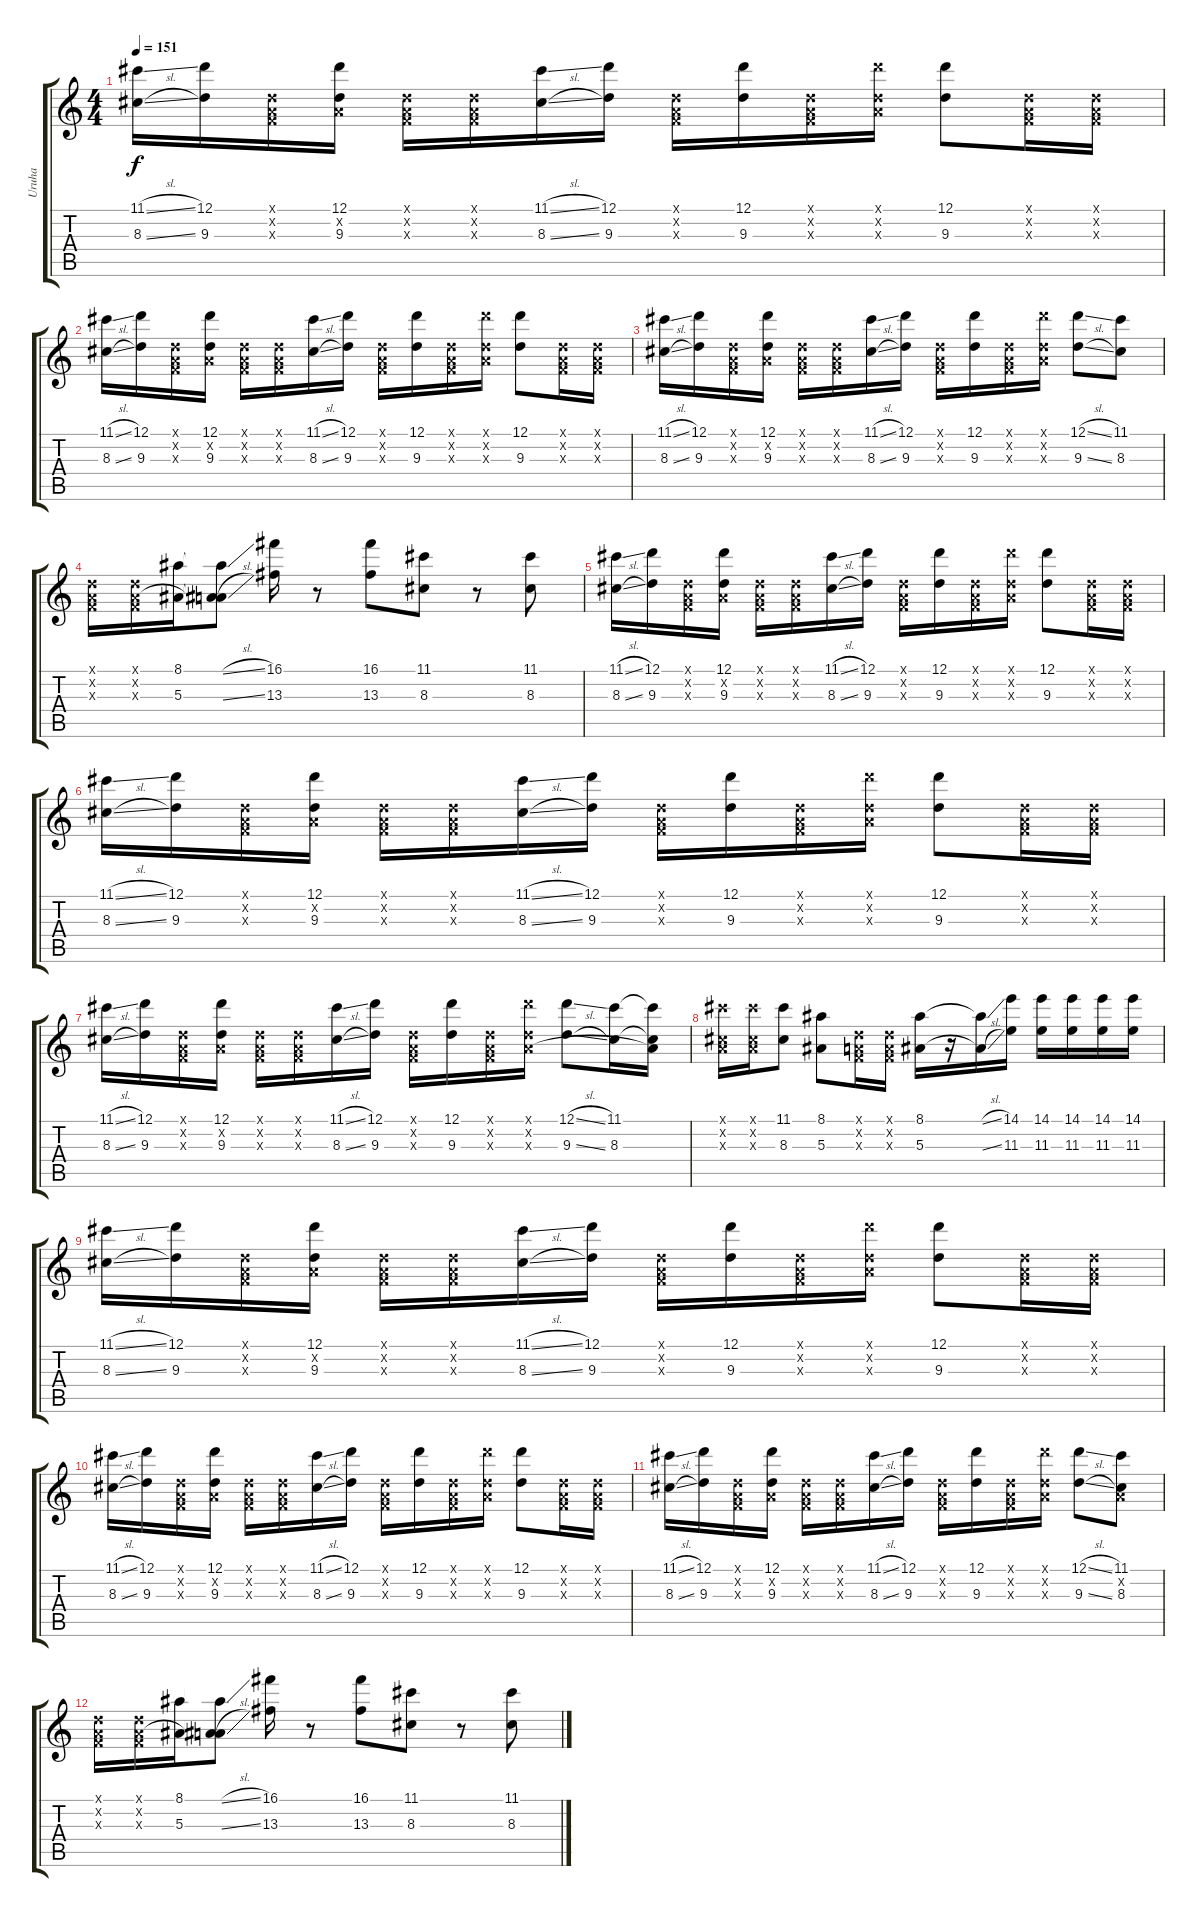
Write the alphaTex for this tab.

\track ("Uruha" "Uruha") {instrument overdrivenguitar}
\staff {score tabs}
\tuning (D4 A3 F3 C3 G2 D2) {hide}
\ts (4 4)
\tempo 151
\clef g2
\ks c
(11.1{sl} 8.3{sl}).16{dy f} (12.1 9.3).16 (0.1{x} 0.2{x} 0.3{x}).16 (12.1 0.2{x} 9.3).16 (0.1{x} 0.2{x} 0.3{x}).16 (0.1{x} 0.2{x} 0.3{x}).16 (11.1{sl} 8.3{sl}).16 (12.1 9.3).16 (0.1{x} 0.2{x} 0.3{x}).16 (12.1 9.3).16 (0.1{x} 0.2{x} 0.3{x}).16 (12.1{x} 0.2{x} 9.3{x}).16 (12.1 9.3).8 (0.1{x} 0.2{x} 0.3{x}).16 (0.1{x} 0.2{x} 0.3{x}).16 |
(11.1{sl} 8.3{sl}).16 (12.1 9.3).16 (0.1{x} 0.2{x} 0.3{x}).16 (12.1 0.2{x} 9.3).16 (0.1{x} 0.2{x} 0.3{x}).16 (0.1{x} 0.2{x} 0.3{x}).16 (11.1{sl} 8.3{sl}).16 (12.1 9.3).16 (0.1{x} 0.2{x} 0.3{x}).16 (12.1 9.3).16 (0.1{x} 0.2{x} 0.3{x}).16 (12.1{x} 0.2{x} 9.3{x}).16 (12.1 9.3).8 (0.1{x} 0.2{x} 0.3{x}).16 (0.1{x} 0.2{x} 0.3{x}).16 |
(11.1{sl} 8.3{sl}).16 (12.1 9.3).16 (0.1{x} 0.2{x} 0.3{x}).16 (12.1 0.2{x} 9.3).16 (0.1{x} 0.2{x} 0.3{x}).16 (0.1{x} 0.2{x} 0.3{x}).16 (11.1{sl} 8.3{sl}).16 (12.1 9.3).16 (0.1{x} 0.2{x} 0.3{x}).16 (12.1 9.3).16 (0.1{x} 0.2{x} 0.3{x}).16 (12.1{x} 0.2{x} 9.3{x}).16 (12.1{sl} 9.3{sl}).8 (11.1 8.3).8 |
(0.1{x} 0.2{x} 0.3{x}).16 (0.1{x} 0.2{x} 0.3{x}).16 (8.1 5.3).16 (8.1{sl t} 0.2{t} 5.3{sl t}).8 (16.1 13.3).16 r.8 (16.1 13.3).8 (11.1 8.3).8 r.8 (11.1 8.3).8 |
(11.1{sl} 8.3{sl}).16 (12.1 9.3).16 (0.1{x} 0.2{x} 0.3{x}).16 (12.1 0.2{x} 9.3).16 (0.1{x} 0.2{x} 0.3{x}).16 (0.1{x} 0.2{x} 0.3{x}).16 (11.1{sl} 8.3{sl}).16 (12.1 9.3).16 (0.1{x} 0.2{x} 0.3{x}).16 (12.1 9.3).16 (0.1{x} 0.2{x} 0.3{x}).16 (12.1{x} 0.2{x} 9.3{x}).16 (12.1 9.3).8 (0.1{x} 0.2{x} 0.3{x}).16 (0.1{x} 0.2{x} 0.3{x}).16 |
(11.1{sl} 8.3{sl}).16 (12.1 9.3).16 (0.1{x} 0.2{x} 0.3{x}).16 (12.1 0.2{x} 9.3).16 (0.1{x} 0.2{x} 0.3{x}).16 (0.1{x} 0.2{x} 0.3{x}).16 (11.1{sl} 8.3{sl}).16 (12.1 9.3).16 (0.1{x} 0.2{x} 0.3{x}).16 (12.1 9.3).16 (0.1{x} 0.2{x} 0.3{x}).16 (12.1{x} 0.2{x} 9.3{x}).16 (12.1 9.3).8 (0.1{x} 0.2{x} 0.3{x}).16 (0.1{x} 0.2{x} 0.3{x}).16 |
(11.1{sl} 8.3{sl}).16 (12.1 9.3).16 (0.1{x} 0.2{x} 0.3{x}).16 (12.1 0.2{x} 9.3).16 (0.1{x} 0.2{x} 0.3{x}).16 (0.1{x} 0.2{x} 0.3{x}).16 (11.1{sl} 8.3{sl}).16 (12.1 9.3).16 (0.1{x} 0.2{x} 0.3{x}).16 (12.1 9.3).16 (0.1{x} 0.2{x} 0.3{x}).16 (12.1{x} 0.2{x} 9.3{x}).16 (12.1{sl} 9.3{sl}).8 (11.1 8.3).16 (11.1{t} 0.2{t} 8.3{t}).16 |
(11.1{x} 0.2{x} 8.3{x}).16 (11.1{x} 0.2{x} 8.3{x}).16 (11.1 8.3).8 (8.1 5.3).8 (0.1{x} 0.2{x} 0.3{x}).16 (0.1{x} 0.2{x} 0.3{x}).16 (8.1 5.3).16 r.16 (8.1{sl t} 5.3{sl t}).16 (14.1 11.3).16 (14.1 11.3).16 (14.1 11.3).16 (14.1 11.3).16 (14.1 11.3).16 |
(11.1{sl} 8.3{sl}).16 (12.1 9.3).16 (0.1{x} 0.2{x} 0.3{x}).16 (12.1 0.2{x} 9.3).16 (0.1{x} 0.2{x} 0.3{x}).16 (0.1{x} 0.2{x} 0.3{x}).16 (11.1{sl} 8.3{sl}).16 (12.1 9.3).16 (0.1{x} 0.2{x} 0.3{x}).16 (12.1 9.3).16 (0.1{x} 0.2{x} 0.3{x}).16 (12.1{x} 0.2{x} 9.3{x}).16 (12.1 9.3).8 (0.1{x} 0.2{x} 0.3{x}).16 (0.1{x} 0.2{x} 0.3{x}).16 |
(11.1{sl} 8.3{sl}).16 (12.1 9.3).16 (0.1{x} 0.2{x} 0.3{x}).16 (12.1 0.2{x} 9.3).16 (0.1{x} 0.2{x} 0.3{x}).16 (0.1{x} 0.2{x} 0.3{x}).16 (11.1{sl} 8.3{sl}).16 (12.1 9.3).16 (0.1{x} 0.2{x} 0.3{x}).16 (12.1 9.3).16 (0.1{x} 0.2{x} 0.3{x}).16 (12.1{x} 0.2{x} 9.3{x}).16 (12.1 9.3).8 (0.1{x} 0.2{x} 0.3{x}).16 (0.1{x} 0.2{x} 0.3{x}).16 |
(11.1{sl} 8.3{sl}).16 (12.1 9.3).16 (0.1{x} 0.2{x} 0.3{x}).16 (12.1 0.2{x} 9.3).16 (0.1{x} 0.2{x} 0.3{x}).16 (0.1{x} 0.2{x} 0.3{x}).16 (11.1{sl} 8.3{sl}).16 (12.1 9.3).16 (0.1{x} 0.2{x} 0.3{x}).16 (12.1 9.3).16 (0.1{x} 0.2{x} 0.3{x}).16 (12.1{x} 0.2{x} 9.3{x}).16 (12.1{sl} 9.3{sl}).8 (11.1 0.2{x} 8.3).8 |
(0.1{x} 0.2{x} 0.3{x}).16 (0.1{x} 0.2{x} 0.3{x}).16 (8.1 5.3).16 (8.1{sl t} 0.2{t} 5.3{sl t}).8 (16.1 13.3).16 r.8 (16.1 13.3).8 (11.1 8.3).8 r.8 (11.1 8.3).8
